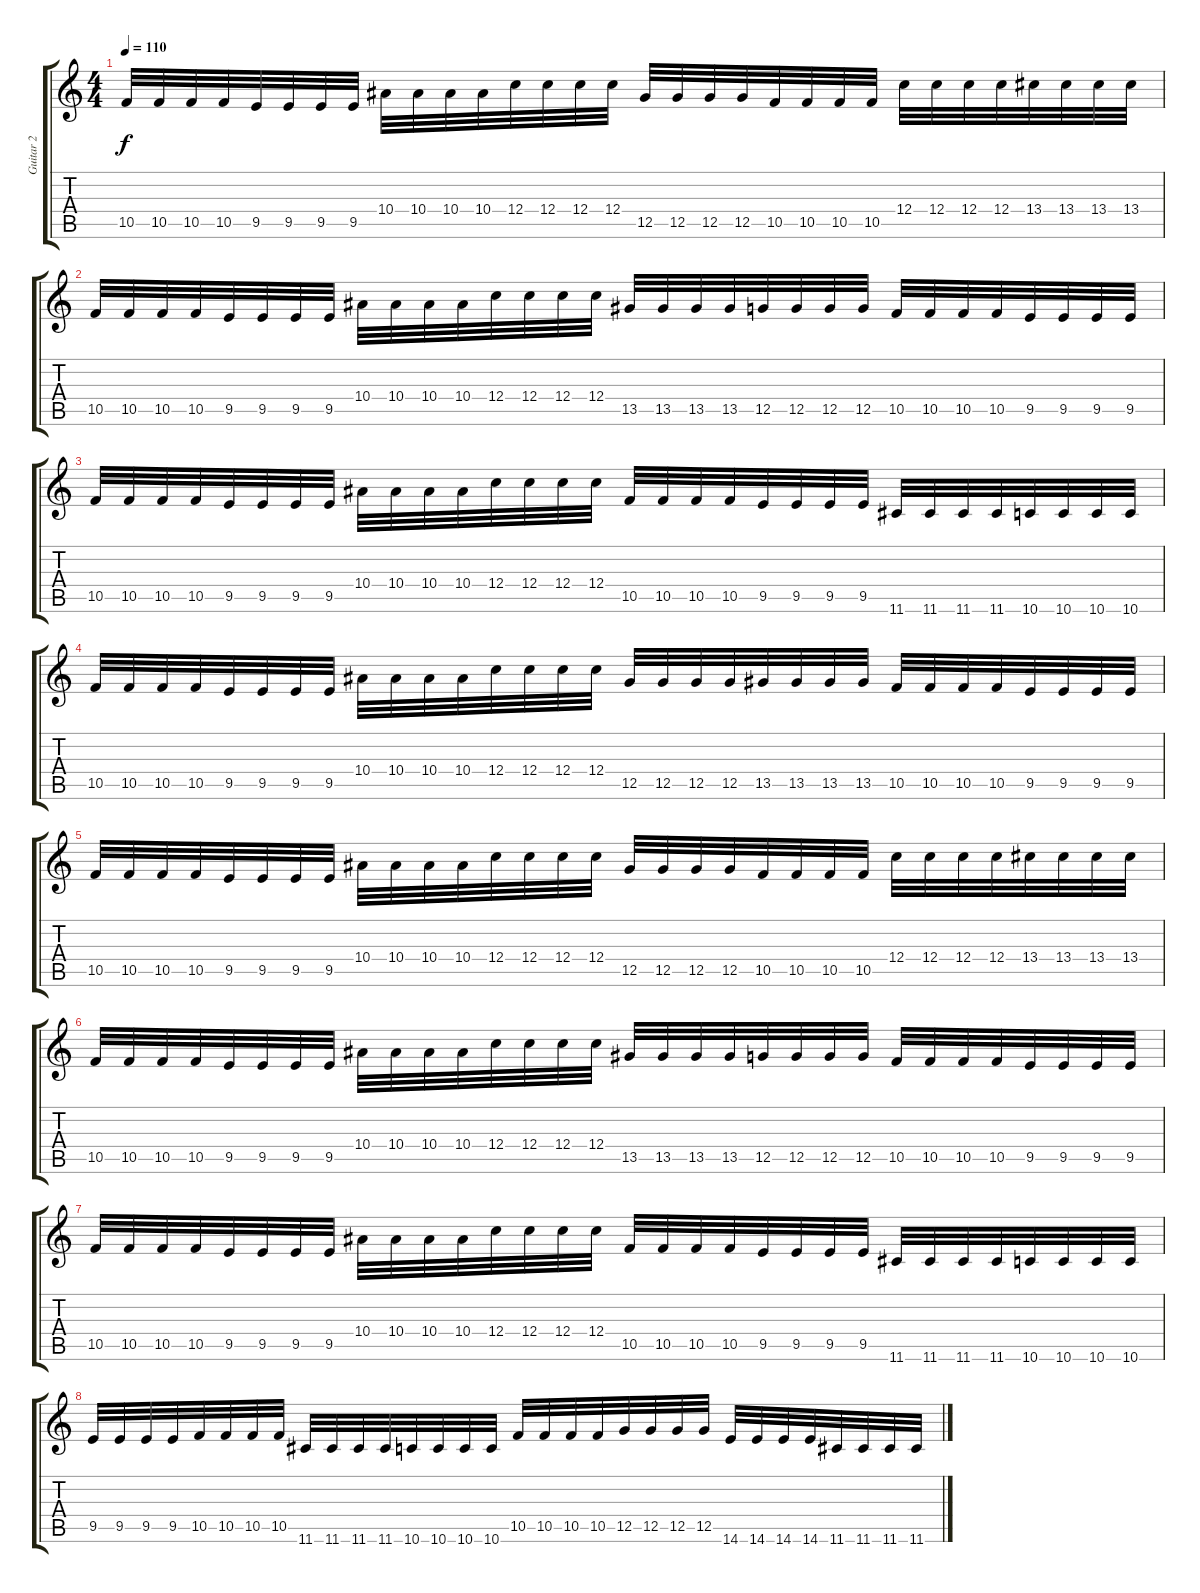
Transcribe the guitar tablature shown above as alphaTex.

\track ("Guitar 2" "Guitar 2") {instrument overdrivenguitar}
\staff {score tabs}
\tuning (D4 A3 F3 C3 G2 D2) {hide}
\ts (4 4)
\tempo 110
\clef g2
\ks c
10.5.32{dy f} 10.5.32 10.5.32 10.5.32 9.5.32 9.5.32 9.5.32 9.5.32 10.4.32 10.4.32 10.4.32 10.4.32 12.4.32 12.4.32 12.4.32 12.4.32 12.5.32 12.5.32 12.5.32 12.5.32 10.5.32 10.5.32 10.5.32 10.5.32 12.4.32 12.4.32 12.4.32 12.4.32 13.4.32 13.4.32 13.4.32 13.4.32 |
10.5.32 10.5.32 10.5.32 10.5.32 9.5.32 9.5.32 9.5.32 9.5.32 10.4.32 10.4.32 10.4.32 10.4.32 12.4.32 12.4.32 12.4.32 12.4.32 13.5.32 13.5.32 13.5.32 13.5.32 12.5.32 12.5.32 12.5.32 12.5.32 10.5.32 10.5.32 10.5.32 10.5.32 9.5.32 9.5.32 9.5.32 9.5.32 |
10.5.32 10.5.32 10.5.32 10.5.32 9.5.32 9.5.32 9.5.32 9.5.32 10.4.32 10.4.32 10.4.32 10.4.32 12.4.32 12.4.32 12.4.32 12.4.32 10.5.32 10.5.32 10.5.32 10.5.32 9.5.32 9.5.32 9.5.32 9.5.32 11.6.32 11.6.32 11.6.32 11.6.32 10.6.32 10.6.32 10.6.32 10.6.32 |
10.5.32 10.5.32 10.5.32 10.5.32 9.5.32 9.5.32 9.5.32 9.5.32 10.4.32 10.4.32 10.4.32 10.4.32 12.4.32 12.4.32 12.4.32 12.4.32 12.5.32 12.5.32 12.5.32 12.5.32 13.5.32 13.5.32 13.5.32 13.5.32 10.5.32 10.5.32 10.5.32 10.5.32 9.5.32 9.5.32 9.5.32 9.5.32 |
10.5.32 10.5.32 10.5.32 10.5.32 9.5.32 9.5.32 9.5.32 9.5.32 10.4.32 10.4.32 10.4.32 10.4.32 12.4.32 12.4.32 12.4.32 12.4.32 12.5.32 12.5.32 12.5.32 12.5.32 10.5.32 10.5.32 10.5.32 10.5.32 12.4.32 12.4.32 12.4.32 12.4.32 13.4.32 13.4.32 13.4.32 13.4.32 |
10.5.32 10.5.32 10.5.32 10.5.32 9.5.32 9.5.32 9.5.32 9.5.32 10.4.32 10.4.32 10.4.32 10.4.32 12.4.32 12.4.32 12.4.32 12.4.32 13.5.32 13.5.32 13.5.32 13.5.32 12.5.32 12.5.32 12.5.32 12.5.32 10.5.32 10.5.32 10.5.32 10.5.32 9.5.32 9.5.32 9.5.32 9.5.32 |
10.5.32 10.5.32 10.5.32 10.5.32 9.5.32 9.5.32 9.5.32 9.5.32 10.4.32 10.4.32 10.4.32 10.4.32 12.4.32 12.4.32 12.4.32 12.4.32 10.5.32 10.5.32 10.5.32 10.5.32 9.5.32 9.5.32 9.5.32 9.5.32 11.6.32 11.6.32 11.6.32 11.6.32 10.6.32 10.6.32 10.6.32 10.6.32 |
9.5.32 9.5.32 9.5.32 9.5.32 10.5.32 10.5.32 10.5.32 10.5.32 11.6.32 11.6.32 11.6.32 11.6.32 10.6.32 10.6.32 10.6.32 10.6.32 10.5.32 10.5.32 10.5.32 10.5.32 12.5.32 12.5.32 12.5.32 12.5.32 14.6.32 14.6.32 14.6.32 14.6.32 11.6.32 11.6.32 11.6.32 11.6.32
